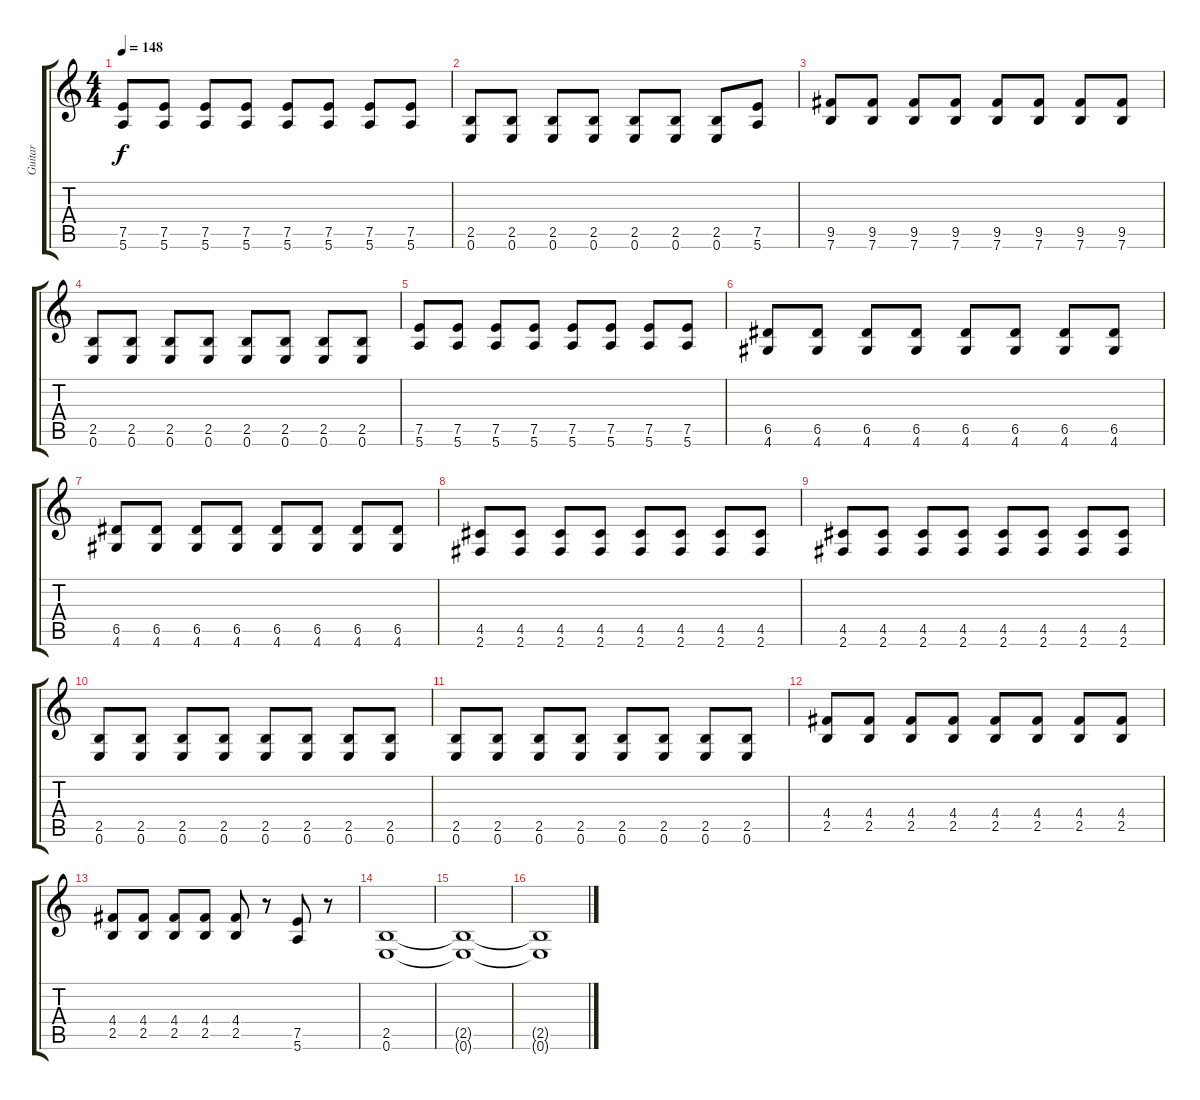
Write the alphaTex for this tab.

\track ("Guitar" "Guitar") {instrument distortionguitar}
\staff {score tabs}
\tuning (E4 B3 G3 D3 A2 E2) {hide}
\ts (4 4)
\tempo 148
\clef g2
\ks c
(7.5 5.6).8{dy f} (7.5 5.6).8 (7.5 5.6).8 (7.5 5.6).8 (7.5 5.6).8 (7.5 5.6).8 (7.5 5.6).8 (7.5 5.6).8 |
(2.5 0.6).8 (2.5 0.6).8 (2.5 0.6).8 (2.5 0.6).8 (2.5 0.6).8 (2.5 0.6).8 (2.5 0.6).8 (7.5 5.6).8 |
(9.5 7.6).8 (9.5 7.6).8 (9.5 7.6).8 (9.5 7.6).8 (9.5 7.6).8 (9.5 7.6).8 (9.5 7.6).8 (9.5 7.6).8 |
(2.5 0.6).8 (2.5 0.6).8 (2.5 0.6).8 (2.5 0.6).8 (2.5 0.6).8 (2.5 0.6).8 (2.5 0.6).8 (2.5 0.6).8 |
(7.5 5.6).8 (7.5 5.6).8 (7.5 5.6).8 (7.5 5.6).8 (7.5 5.6).8 (7.5 5.6).8 (7.5 5.6).8 (7.5 5.6).8 |
(6.5 4.6).8 (6.5 4.6).8 (6.5 4.6).8 (6.5 4.6).8 (6.5 4.6).8 (6.5 4.6).8 (6.5 4.6).8 (6.5 4.6).8 |
(6.5 4.6).8 (6.5 4.6).8 (6.5 4.6).8 (6.5 4.6).8 (6.5 4.6).8 (6.5 4.6).8 (6.5 4.6).8 (6.5 4.6).8 |
(4.5 2.6).8 (4.5 2.6).8 (4.5 2.6).8 (4.5 2.6).8 (4.5 2.6).8 (4.5 2.6).8 (4.5 2.6).8 (4.5 2.6).8 |
(4.5 2.6).8 (4.5 2.6).8 (4.5 2.6).8 (4.5 2.6).8 (4.5 2.6).8 (4.5 2.6).8 (4.5 2.6).8 (4.5 2.6).8 |
(2.5 0.6).8 (2.5 0.6).8 (2.5 0.6).8 (2.5 0.6).8 (2.5 0.6).8 (2.5 0.6).8 (2.5 0.6).8 (2.5 0.6).8 |
(2.5 0.6).8 (2.5 0.6).8 (2.5 0.6).8 (2.5 0.6).8 (2.5 0.6).8 (2.5 0.6).8 (2.5 0.6).8 (2.5 0.6).8 |
(4.4 2.5).8 (4.4 2.5).8 (4.4 2.5).8 (4.4 2.5).8 (4.4 2.5).8 (4.4 2.5).8 (4.4 2.5).8 (4.4 2.5).8 |
(4.4 2.5).8 (4.4 2.5).8 (4.4 2.5).8 (4.4 2.5).8 (4.4 2.5).8 r.8 (7.5 5.6).8 r.8 |
(2.5 0.6).1 |
(2.5{t} 0.6{t}).1 |
(2.5{t} 0.6{t}).1
